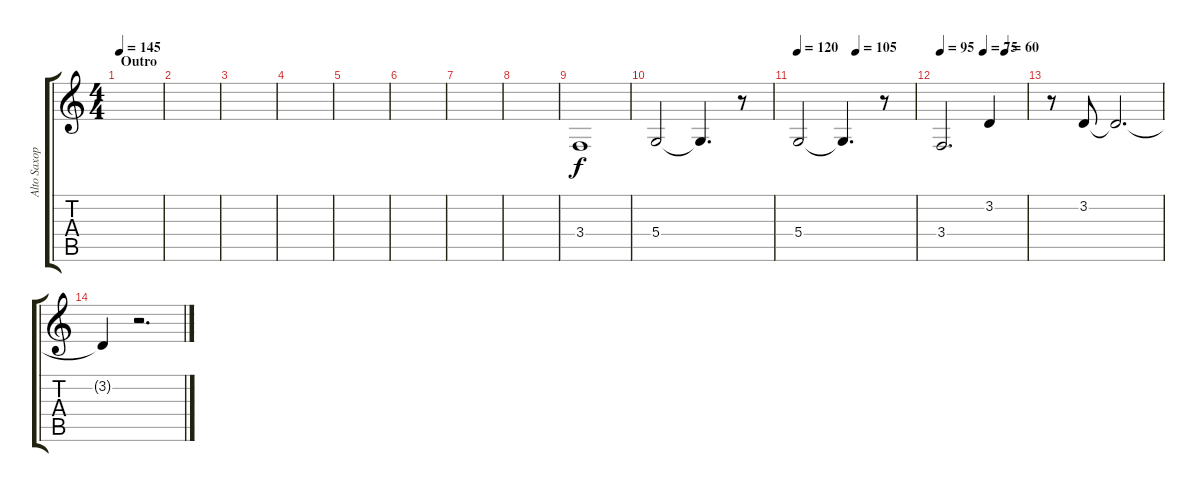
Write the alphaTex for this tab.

\track ("Alto Saxophon" "Alto Saxop") {instrument altosax}
\staff {score tabs}
\tuning (E4 B3 G3 D3 A2 E2) {hide}
\ts (4 4)
\section ("" "Outro")
\tempo 145
\clef g2
\ks c
|
|
|
|
|
|
|
|
3.4.1 |
5.4.2 5.4{t}.4{d} r.8 |
\tempo 120
\tempo (105 0.5)
5.4.2 5.4{t}.4{d} r.8 |
\tempo 95
\tempo (75 0.5)
\tempo (60 0.75)
3.4.2{d} 3.2.4 |
r.8 3.2.8 3.2{t}.2{d} |
3.2{t}.4 r.2{d}
